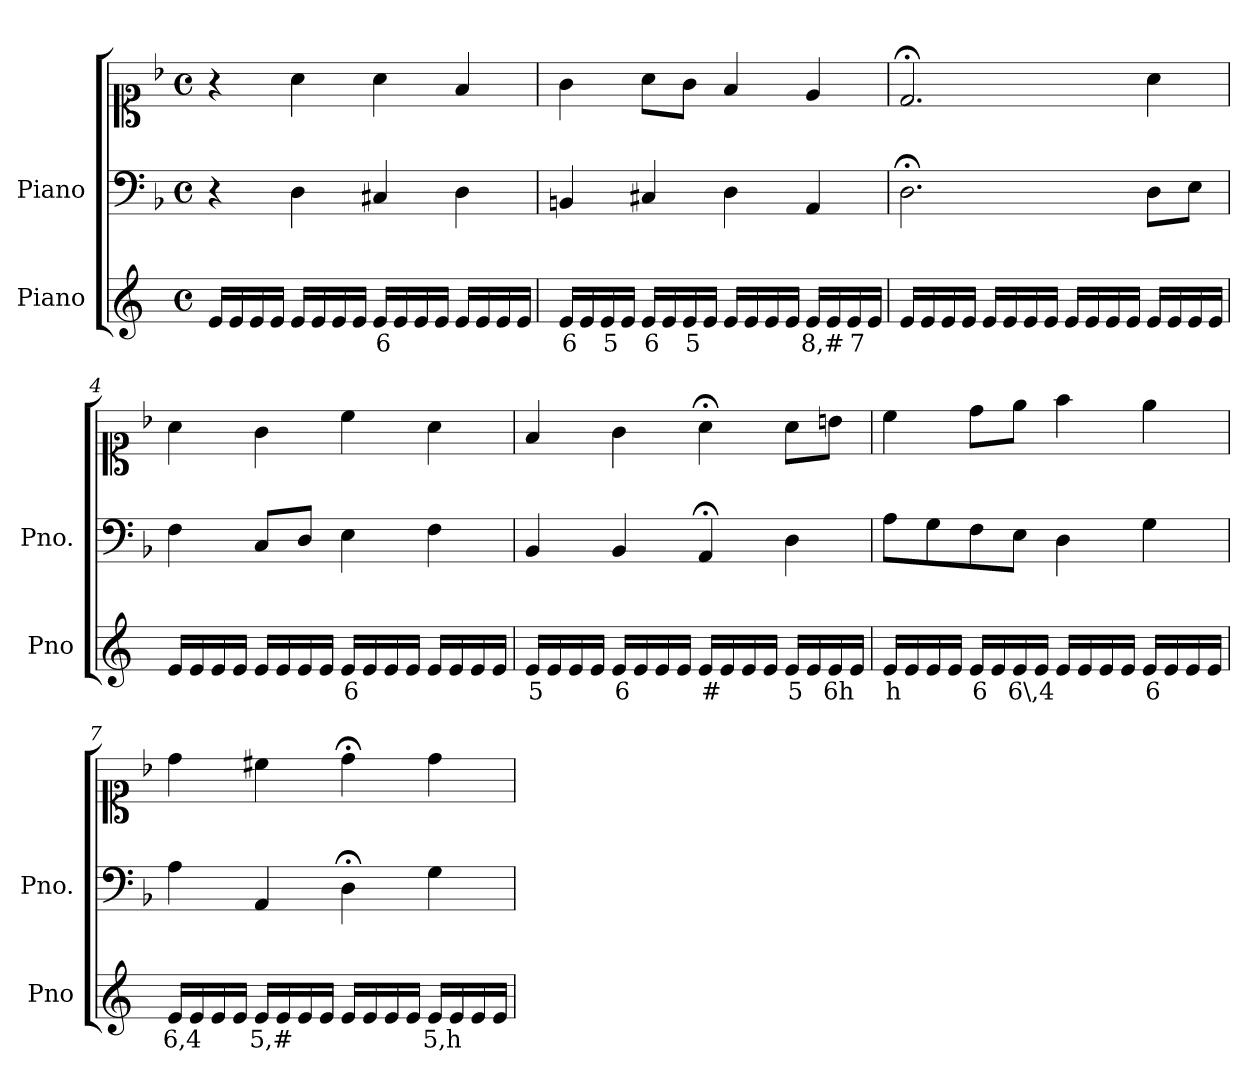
**kern	**text	**kern	**kern
*part2	*part2	*part1	*part1
*staff3	*staff3	*staff2	*staff1
*I"Piano	*	*I"Piano	*
*I'Pno	*	*I'Pno.	*
*clefG2	*	*clefF4	*clefC1
*k[]	*	*k[b-]	*k[b-]
*M4/4	*	*M4/4	*M4/4
*met(c)	*	*met(c)	*met(c)
=1	=1	=1	=1
16e/LL	.	4r	4r
16e/	.	.	.
16e/	.	.	.
16e/JJ	.	.	.
16e/LL	.	4D\	4a\
16e/	.	.	.
16e/	.	.	.
16e/JJ	.	.	.
!	!LO:LY:b	!	!
16e/LL	6	4C#X/	4a\
16e/	.	.	.
16e/	.	.	.
16e/JJ	.	.	.
16e/LL	.	4D\	4f/
16e/	.	.	.
16e/	.	.	.
16e/JJ	.	.	.
=2	=2	=2	=2
!	!LO:LY:b	!	!
16e/LL	6	4BBn/	4g\
16e/	.	.	.
!	!LO:LY:b	!	!
16e/	5	.	.
16e/JJ	.	.	.
!	!LO:LY:b	!	!
16e/LL	6	4C#X/	8a\L
16e/	.	.	.
!	!LO:LY:b	!	!
16e/	5	.	8g\J
16e/JJ	.	.	.
16e/LL	.	4D\	4f/
16e/	.	.	.
16e/	.	.	.
16e/JJ	.	.	.
!	!LO:LY:b	!	!
16e/LL	8,#	4AA/	4e/
16e/	.	.	.
!	!LO:LY:b	!	!
16e/	7	.	.
16e/JJ	.	.	.
=3	=3	=3	=3
16e/LL	.	2.D;<\	2.d;</
16e/	.	.	.
16e/	.	.	.
16e/JJ	.	.	.
16e/LL	.	.	.
16e/	.	.	.
16e/	.	.	.
16e/JJ	.	.	.
16e/LL	.	.	.
16e/	.	.	.
16e/	.	.	.
16e/JJ	.	.	.
16e/LL	.	8D\L	4a\
16e/	.	.	.
16e/	.	8E\J	.
16e/JJ	.	.	.
=4	=4	=4	=4
16e/LL	.	4F\	4a\
16e/	.	.	.
16e/	.	.	.
16e/JJ	.	.	.
16e/LL	.	8C/L	4g\
16e/	.	.	.
16e/	.	8D/J	.
16e/JJ	.	.	.
!	!LO:LY:b	!	!
16e/LL	6	4E\	4cc\
16e/	.	.	.
16e/	.	.	.
16e/JJ	.	.	.
16e/LL	.	4F\	4a\
16e/	.	.	.
16e/	.	.	.
16e/JJ	.	.	.
=5	=5	=5	=5
!	!LO:LY:b	!	!
16e/LL	5	4BB-/	4f/
16e/	.	.	.
16e/	.	.	.
16e/JJ	.	.	.
!	!LO:LY:b	!	!
16e/LL	6	4BB-/	4g\
16e/	.	.	.
16e/	.	.	.
16e/JJ	.	.	.
!	!LO:LY:b	!	!
16e/LL	#	4AA;</	4a;<\
16e/	.	.	.
16e/	.	.	.
16e/JJ	.	.	.
!	!LO:LY:b	!	!
16e/LL	5	4D\	8a\L
16e/	.	.	.
!	!LO:LY:b	!	!
16e/	6h	.	8bn\J
16e/JJ	.	.	.
=6	=6	=6	=6
!	!LO:LY:b	!	!
16e/LL	h	8A\L	4cc\
16e/	.	.	.
16e/	.	8G\	.
16e/JJ	.	.	.
!	!LO:LY:b	!	!
16e/LL	6	8F\	8dd\L
16e/	.	.	.
!	!LO:LY:b	!	!
16e/	6\,4	8E\J	8ee\J
16e/JJ	.	.	.
16e/LL	.	4D\	4ff\
16e/	.	.	.
16e/	.	.	.
16e/JJ	.	.	.
!	!LO:LY:b	!	!
16e/LL	6	4G\	4ee\
16e/	.	.	.
16e/	.	.	.
16e/JJ	.	.	.
=7	=7	=7	=7
!	!LO:LY:b	!	!
16e/LL	6,4	4A\	4dd\
16e/	.	.	.
16e/	.	.	.
16e/JJ	.	.	.
!	!LO:LY:b	!	!
16e/LL	5,#	4AA/	4cc#X\
16e/	.	.	.
16e/	.	.	.
16e/JJ	.	.	.
16e/LL	.	4D;<\	4dd;<\
16e/	.	.	.
16e/	.	.	.
16e/JJ	.	.	.
!	!LO:LY:b	!	!
16e/LL	5,h	4G\	4dd\
16e/	.	.	.
16e/	.	.	.
16e/JJ	.	.	.
=	=	=	=
*-	*-	*-	*-
